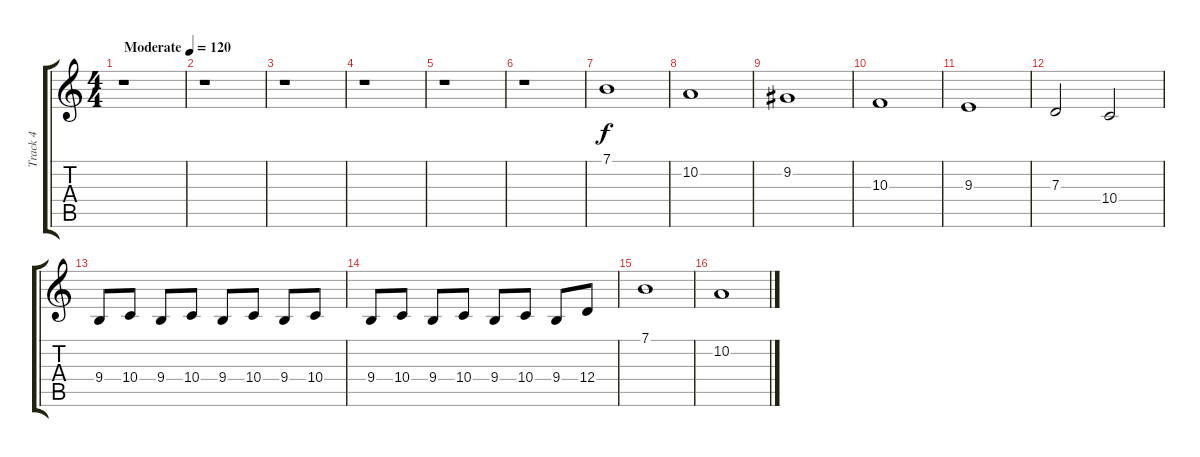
\track ("Track 4" "Track 4") {instrument clarinet}
\staff {score tabs}
\tuning (E4 B3 G3 D3 A2 E2) {hide}
\ts (4 4)
\tempo (120 "Moderate")
\clef g2
\ks c
r.1{dy f instrument clarinet} |
r.1 |
r.1 |
r.1 |
r.1 |
r.1 |
7.1.1 |
10.2.1 |
9.2.1 |
10.3.1 |
9.3.1 |
7.3.2 10.4.2 |
9.4.8 10.4.8 9.4.8 10.4.8 9.4.8 10.4.8 9.4.8 10.4.8 |
9.4.8 10.4.8 9.4.8 10.4.8 9.4.8 10.4.8 9.4.8 12.4.8 |
7.1.1 |
10.2.1
